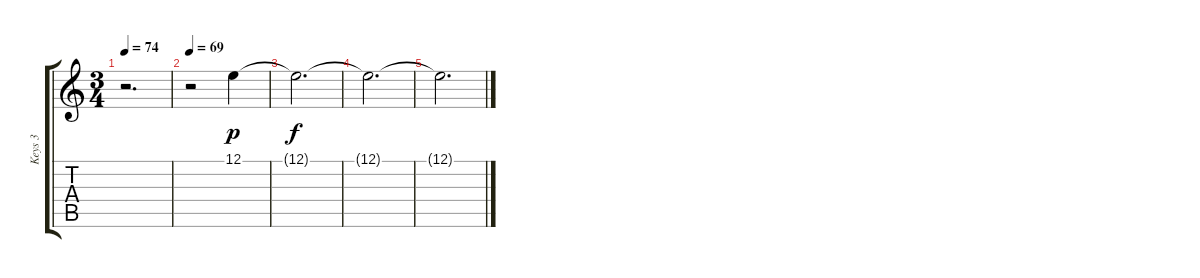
\track ("Keys 3" "Keys 3") {instrument lead1square}
\staff {score tabs}
\tuning (E4 B3 G3 D3 A2 E2) {hide}
\ts (3 4)
\tempo 74
\clef g2
\ks c
r.2{d dy f} |
\tempo 69
r.2 12.1.4{dy p balance 1} |
12.1{t}.2{d dy f} |
12.1{t}.2{d} |
12.1{t}.2{d}
